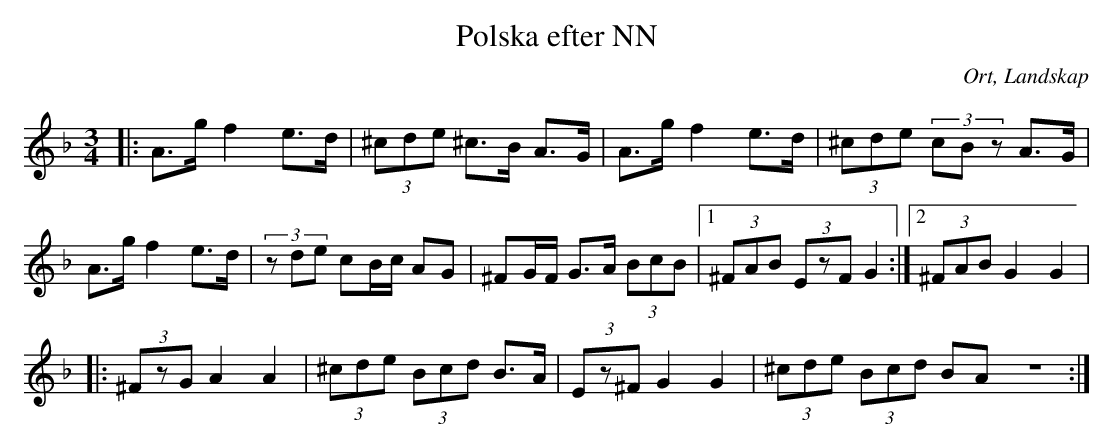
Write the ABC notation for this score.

X:1
T:Polska efter NN
O:Ort, Landskap
M:3/4
L:1/8
K:Dm
|: A>g f2 e>d|(3^cde ^c>B A>G|A>g f2 e>d|(3^cde (3cBz A>G|A>g f2 e>d|(3zde cB/c/ AG|^FG/F/ G>A (3BcB|1 (3^FAB (3EzF G2  :|2(3^FAB G2 G2|
|:(3^FzG A2 A2|(3^cde (3Bcd B>A|(3Ez^F G2 G2|(3^cde (3Bcd (3BAZ:|
